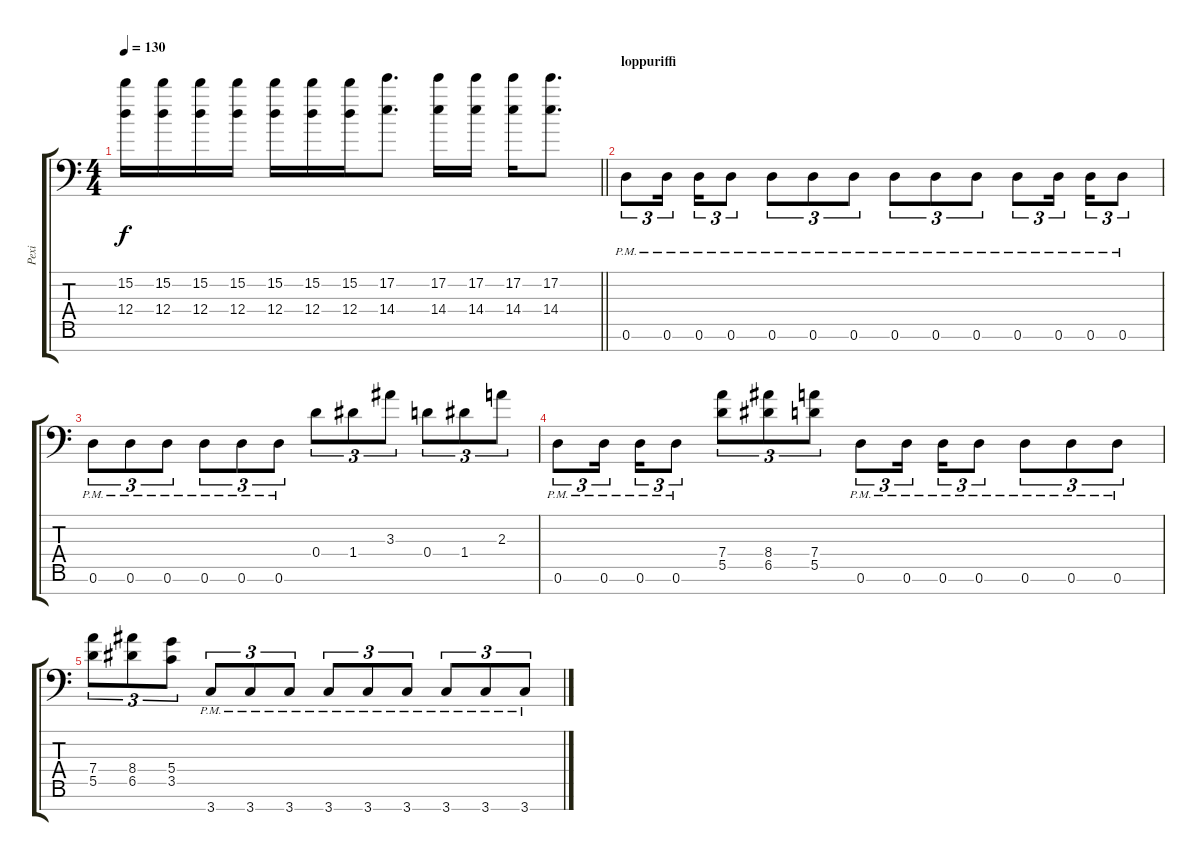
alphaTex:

\track ("Pexi" "Pexi") {instrument distortionguitar}
\staff {score tabs}
\tuning (E4 B3 G3 D3 A2 D2 A1) {hide}
\ts (4 4)
\tempo 130
\clef f4
\barLineRight lightlight
\ks c
(15.2 12.4).16{dy f} (15.2 12.4).16 (15.2 12.4).16 (15.2 12.4).16 (15.2 12.4).16 (15.2 12.4).16 (15.2 12.4).16 (17.2 14.4).8{d} (17.2 14.4).16 (17.2 14.4).16 (17.2 14.4).16 (17.2 14.4).8{d} |
\section ("" "loppuriffi")
0.6{pm}.8{tu (3 2)} 0.6{pm}.16{tu (3 2)} 0.6{pm}.16{tu (3 2)} 0.6{pm}.8{tu (3 2)} 0.6{pm}.8{tu (3 2)} 0.6{pm}.8{tu (3 2)} 0.6{pm}.8{tu (3 2)} 0.6{pm}.8{tu (3 2)} 0.6{pm}.8{tu (3 2)} 0.6{pm}.8{tu (3 2)} 0.6{pm}.8{tu (3 2)} 0.6{pm}.16{tu (3 2)} 0.6{pm}.16{tu (3 2)} 0.6{pm}.8{tu (3 2)} |
0.6{pm}.8{tu (3 2)} 0.6{pm}.8{tu (3 2)} 0.6{pm}.8{tu (3 2)} 0.6{pm}.8{tu (3 2)} 0.6{pm}.8{tu (3 2)} 0.6{pm}.8{tu (3 2)} 0.4.8{tu (3 2)} 1.4.8{tu (3 2)} 3.3.8{tu (3 2)} 0.4.8{tu (3 2)} 1.4.8{tu (3 2)} 2.3.8{tu (3 2)} |
0.6{pm}.8{tu (3 2)} 0.6{pm}.16{tu (3 2)} 0.6{pm}.16{tu (3 2)} 0.6{pm}.8{tu (3 2)} (7.4 5.5).8{tu (3 2)} (8.4 6.5).8{tu (3 2)} (7.4 5.5).8{tu (3 2)} 0.6{pm}.8{tu (3 2)} 0.6{pm}.16{tu (3 2)} 0.6{pm}.16{tu (3 2)} 0.6{pm}.8{tu (3 2)} 0.6{pm}.8{tu (3 2)} 0.6{pm}.8{tu (3 2)} 0.6{pm}.8{tu (3 2)} |
(7.4 5.5).8{tu (3 2)} (8.4 6.5).8{tu (3 2)} (5.4 3.5).8{tu (3 2)} 3.7{pm}.8{tu (3 2)} 3.7{pm}.8{tu (3 2)} 3.7{pm}.8{tu (3 2)} 3.7{pm}.8{tu (3 2)} 3.7{pm}.8{tu (3 2)} 3.7{pm}.8{tu (3 2)} 3.7{pm}.8{tu (3 2)} 3.7{pm}.8{tu (3 2)} 3.7{pm}.8{tu (3 2)}
